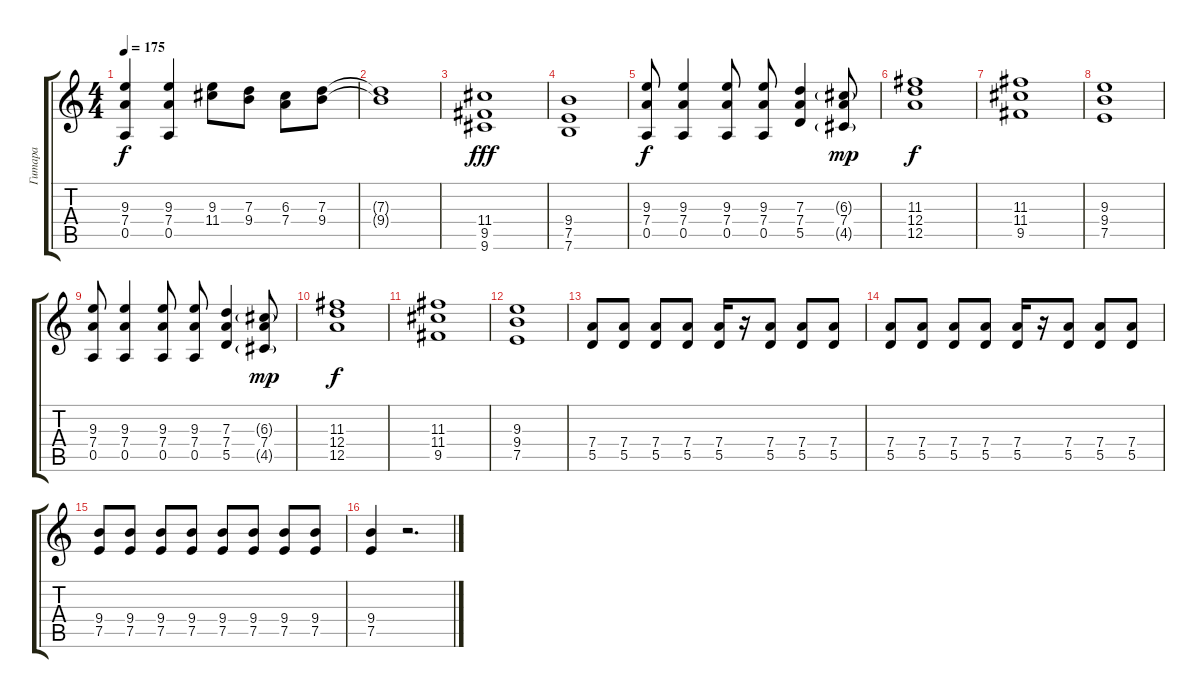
\track ("Гитара" "Гитара") {instrument distortionguitar}
\staff {score tabs}
\tuning (E4 B3 G3 D3 A2 E2) {hide}
\ts (4 4)
\tempo 175
\clef g2
\ks c
(9.3 7.4 0.5).4{dy f} (9.3 7.4 0.5).4 (9.3 11.4).8 (7.3 9.4).8 (6.3 7.4).8 (7.3 9.4).8 |
(7.3{t} 9.4{t}).1 |
(11.4 9.5 9.6).1{dy fff} |
(9.4 7.5 7.6).1 |
(9.3 7.4 0.5).8{dy f} (9.3 7.4 0.5).4 (9.3 7.4 0.5).8 (9.3 7.4 0.5).8 (7.3 7.4 5.5).4 (6.3{g} 7.4 4.5{g}).8{dy mp} |
(11.3 12.4 12.5).1{dy f} |
(11.3 11.4 9.5).1 |
(9.3 9.4 7.5).1 |
(9.3 7.4 0.5).8 (9.3 7.4 0.5).4 (9.3 7.4 0.5).8 (9.3 7.4 0.5).8 (7.3 7.4 5.5).4 (6.3{g} 7.4 4.5{g}).8{dy mp} |
(11.3 12.4 12.5).1{dy f} |
(11.3 11.4 9.5).1 |
(9.3 9.4 7.5).1 |
(7.4 5.5).8 (7.4 5.5).8 (7.4 5.5).8 (7.4 5.5).8 (7.4 5.5).16 r.16 (7.4 5.5).8 (7.4 5.5).8 (7.4 5.5).8 |
(7.4 5.5).8 (7.4 5.5).8 (7.4 5.5).8 (7.4 5.5).8 (7.4 5.5).16 r.16 (7.4 5.5).8 (7.4 5.5).8 (7.4 5.5).8 |
(9.4 7.5).8 (9.4 7.5).8 (9.4 7.5).8 (9.4 7.5).8 (9.4 7.5).8 (9.4 7.5).8 (9.4 7.5).8 (9.4 7.5).8 |
(9.4 7.5).4 r.2{d}
